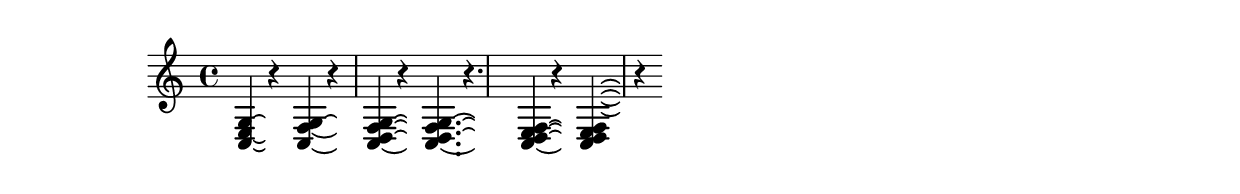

\header {


  texidoc = "
l.v. ties should avoid dots and staff lines, similar to normal ties.
They have fixed size. Their formatting can be tuned with
@code{tie-configuration}.

"
  }

\version "2.12.0"
\paper {
  ragged-right = ##t
}

\relative {
  <c e g>\laissezVibrer r4
  <c f g>\laissezVibrer r
  <c d f g>\laissezVibrer r
  <c d f g>4.\laissezVibrer r

  <c d e f>4\laissezVibrer r
  \override LaissezVibrerTieColumn #'tie-configuration
  = #'((-7 . -1)
       (-5 . -1)
       (-3 . 1)
       (-1 . 1))
  <c d e f>4\laissezVibrer r
}
